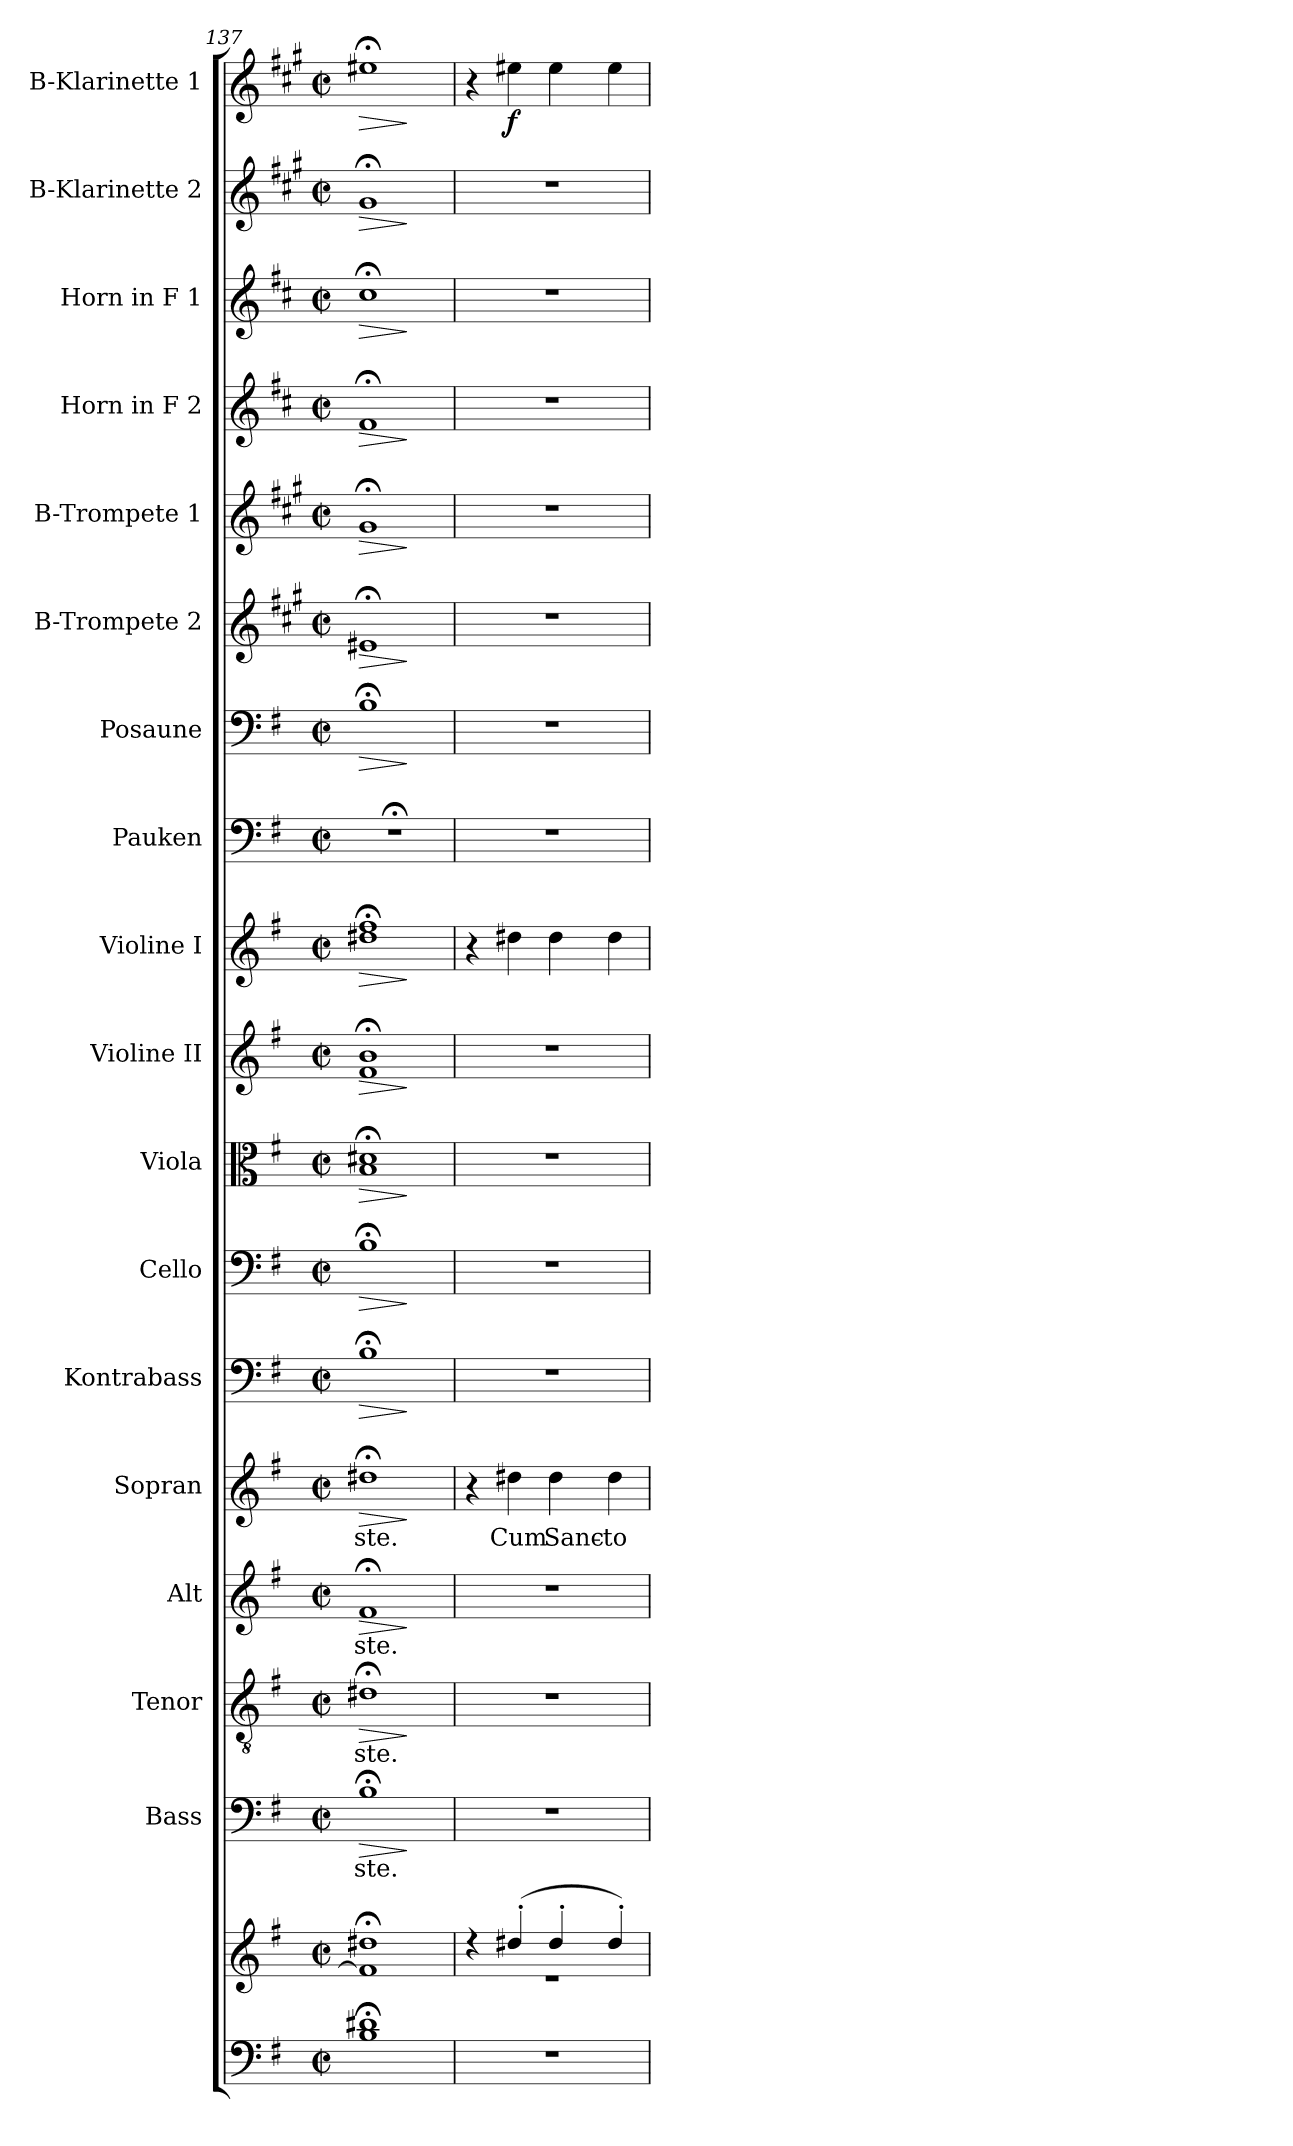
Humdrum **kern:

**kern	**kern	**kern	**text	**dynam	**kern	**text	**dynam	**kern	**text	**dynam	**kern	**text	**dynam	**kern	**dynam	**kern	**dynam	**kern	**dynam	**kern	**dynam	**kern	**dynam	**kern	**kern	**dynam	**kern	**dynam	**kern	**dynam	**kern	**dynam	**kern	**dynam	**kern	**dynam	**kern	**dynam
*part18	*part18	*part17	*part17	*part17	*part16	*part16	*part16	*part15	*part15	*part15	*part14	*part14	*part14	*part13	*part13	*part12	*part12	*part11	*part11	*part10	*part10	*part9	*part9	*part8	*part7	*part7	*part6	*part6	*part5	*part5	*part4	*part4	*part3	*part3	*part2	*part2	*part1	*part1
*staff19	*staff18	*staff17	*staff17	*staff17	*staff16	*staff16	*staff16	*staff15	*staff15	*staff15	*staff14	*staff14	*staff14	*staff13	*staff13	*staff12	*staff12	*staff11	*staff11	*staff10	*staff10	*staff9	*staff9	*staff8	*staff7	*staff7	*staff6	*staff6	*staff5	*staff5	*staff4	*staff4	*staff3	*staff3	*staff2	*staff2	*staff1	*staff1
*	*	*I"Bass	*	*	*I"Tenor	*	*	*I"Alt	*	*	*I"Sopran	*	*	*I"Kontrabass	*	*I"Cello	*	*I"Viola	*	*I"Violine II	*	*I"Violine I	*	*I"Pauken	*I"Posaune	*	*I"B-Trompete 2	*	*I"B-Trompete 1	*	*I"Horn in F 2	*	*I"Horn in F 1	*	*I"B-Klarinette 2	*	*I"B-Klarinette 1	*
*	*	*I'B.	*	*	*I'T.	*	*	*I'A.	*	*	*I'S.	*	*	*I'Kb.	*	*	*	*I'Vla.	*	*I'Vl. II	*	*I'Vl. I	*	*I'Pk.	*I'Pos.	*	*I'B Trp. 2	*	*I'B Trp. 1	*	*	*	*	*	*I'B Kl. 2	*	*I'B Kl. 1	*
*clefF4	*clefG2	*clefF4	*	*	*clefGv2	*	*	*clefG2	*	*	*clefG2	*	*	*clefF4	*	*clefF4	*	*clefC3	*	*clefG2	*	*clefG2	*	*clefF4	*clefF4	*	*clefG2	*	*clefG2	*	*clefG2	*	*clefG2	*	*clefG2	*	*clefG2	*
*	*	*	*	*	*	*	*	*	*	*	*	*	*	*ITrd7c12	*	*	*	*	*	*	*	*	*	*	*	*	*ITrd1c2	*	*ITrd1c2	*	*ITrd4c7	*	*ITrd4c7	*	*ITrd1c2	*	*ITrd1c2	*
*k[f#]	*k[f#]	*k[f#]	*	*	*k[f#]	*	*	*k[f#]	*	*	*k[f#]	*	*	*k[f#]	*	*k[f#]	*	*k[f#]	*	*k[f#]	*	*k[f#]	*	*k[f#]	*k[f#]	*	*k[f#]	*	*k[f#]	*	*k[f#]	*	*k[f#]	*	*k[f#]	*	*k[f#]	*
*G:	*G:	*G:	*	*	*G:	*	*	*G:	*	*	*G:	*	*	*G:	*	*G:	*	*G:	*	*G:	*	*G:	*	*G:	*G:	*	*G:	*	*G:	*	*G:	*	*G:	*	*G:	*	*G:	*
*M2/2	*M2/2	*M2/2	*	*	*M2/2	*	*	*M2/2	*	*	*M2/2	*	*	*M2/2	*	*M2/2	*	*M2/2	*	*M2/2	*	*M2/2	*	*M2/2	*M2/2	*	*M2/2	*	*M2/2	*	*M2/2	*	*M2/2	*	*M2/2	*	*M2/2	*
*met(c|)	*met(c|)	*met(c|)	*	*	*met(c|)	*	*	*met(c|)	*	*	*met(c|)	*	*	*met(c|)	*	*met(c|)	*	*met(c|)	*	*met(c|)	*	*met(c|)	*	*met(c|)	*met(c|)	*	*met(c|)	*	*met(c|)	*	*met(c|)	*	*met(c|)	*	*met(c|)	*	*met(c|)	*
=137	=137	=137	=137	=137	=137	=137	=137	=137	=137	=137	=137	=137	=137	=137	=137	=137	=137	=137	=137	=137	=137	=137	=137	=137	=137	=137	=137	=137	=137	=137	=137	=137	=137	=137	=137	=137	=137	=137
*^	*^	*	*	*	*	*	*	*	*	*	*	*	*	*	*	*	*	*	*	*	*	*	*	*	*	*	*	*	*	*	*	*	*	*	*	*	*	*
!	!	!	!	!	!LO:LY:b	!LO:HP:b	!	!LO:LY:b	!LO:HP:b	!	!LO:LY:b	!LO:HP:b	!	!LO:LY:b	!LO:HP:b	!	!LO:HP:b	!	!LO:HP:b	!	!LO:HP:b	!	!LO:HP:b	!	!LO:HP:b	!	!	!LO:HP:b	!	!LO:HP:b	!	!LO:HP:b	!	!LO:HP:b	!	!LO:HP:b	!	!LO:HP:b	!	!LO:HP:b
1d#X;	1B	1dd#X;<	1f#]	1B;<	-ste.	>	1d#X;<	-ste.	>	1f#;<	-ste.	>	1dd#X;<	-ste.	>	1BB;<	>	1B;<	>	1B;< 1d#X;<	>	1f#;< 1b;<	>	1dd#X;< 1ff#;<	>	1r;<	1B;<	>	1d#X;<	>	1f#;<	>	1B;<	>	1f#;<	>	1f#;<	>	1dd#X;<	>
*v	*v	*	*	*	*	*	*	*	*	*	*	*	*	*	*	*	*	*	*	*	*	*	*	*	*	*	*	*	*	*	*	*	*	*	*	*	*	*	*	*
*	*v	*v	*	*	*	*	*	*	*	*	*	*	*	*	*	*	*	*	*	*	*	*	*	*	*	*	*	*	*	*	*	*	*	*	*	*	*	*	*
.	.	.	.	]	.	.	]	.	.	]	.	.	]	.	]	.	]	.	]	.	]	.	]	.	.	]	.	]	.	]	.	]	.	]	.	]	.	]
=138	=138	=138	=138	=138	=138	=138	=138	=138	=138	=138	=138	=138	=138	=138	=138	=138	=138	=138	=138	=138	=138	=138	=138	=138	=138	=138	=138	=138	=138	=138	=138	=138	=138	=138	=138	=138	=138	=138
*	*^	*	*	*	*	*	*	*	*	*	*	*	*	*	*	*	*	*	*	*	*	*	*	*	*	*	*	*	*	*	*	*	*	*	*	*	*	*
1r	4rdd	1re	1r	.	.	1r	.	.	1r	.	.	4r	.	.	1r	.	1r	.	1r	.	1r	.	4r	.	1r	1r	.	1r	.	1r	.	1r	.	1r	.	1r	.	4r	.
!	!	!	!	!	!	!	!	!	!	!	!	!	!LO:LY:b	!	!	!	!	!	!	!	!	!	!	!	!	!	!	!	!	!	!	!	!	!	!	!	!	!	!LO:DY:b
.	(>4dd#X'>/	.	.	.	.	.	.	.	.	.	.	4dd#X\	Cum	.	.	.	.	.	.	.	.	.	4dd#X\	.	.	.	.	.	.	.	.	.	.	.	.	.	.	4dd#X\	f
!	!	!	!	!	!	!	!	!	!	!	!	!	!LO:LY:b	!	!	!	!	!	!	!	!	!	!	!	!	!	!	!	!	!	!	!	!	!	!	!	!	!	!
.	4dd#'>/	.	.	.	.	.	.	.	.	.	.	4dd#\	Sanc-	.	.	.	.	.	.	.	.	.	4dd#\	.	.	.	.	.	.	.	.	.	.	.	.	.	.	4dd#\	.
!	!	!	!	!	!	!	!	!	!	!	!	!	!LO:LY:b	!	!	!	!	!	!	!	!	!	!	!	!	!	!	!	!	!	!	!	!	!	!	!	!	!	!
.	4dd#'>/)	.	.	.	.	.	.	.	.	.	.	4dd#\	-to	.	.	.	.	.	.	.	.	.	4dd#\	.	.	.	.	.	.	.	.	.	.	.	.	.	.	4dd#\	.
*	*v	*v	*	*	*	*	*	*	*	*	*	*	*	*	*	*	*	*	*	*	*	*	*	*	*	*	*	*	*	*	*	*	*	*	*	*	*	*	*
=	=	=	=	=	=	=	=	=	=	=	=	=	=	=	=	=	=	=	=	=	=	=	=	=	=	=	=	=	=	=	=	=	=	=	=	=	=	=
*-	*-	*-	*-	*-	*-	*-	*-	*-	*-	*-	*-	*-	*-	*-	*-	*-	*-	*-	*-	*-	*-	*-	*-	*-	*-	*-	*-	*-	*-	*-	*-	*-	*-	*-	*-	*-	*-	*-
